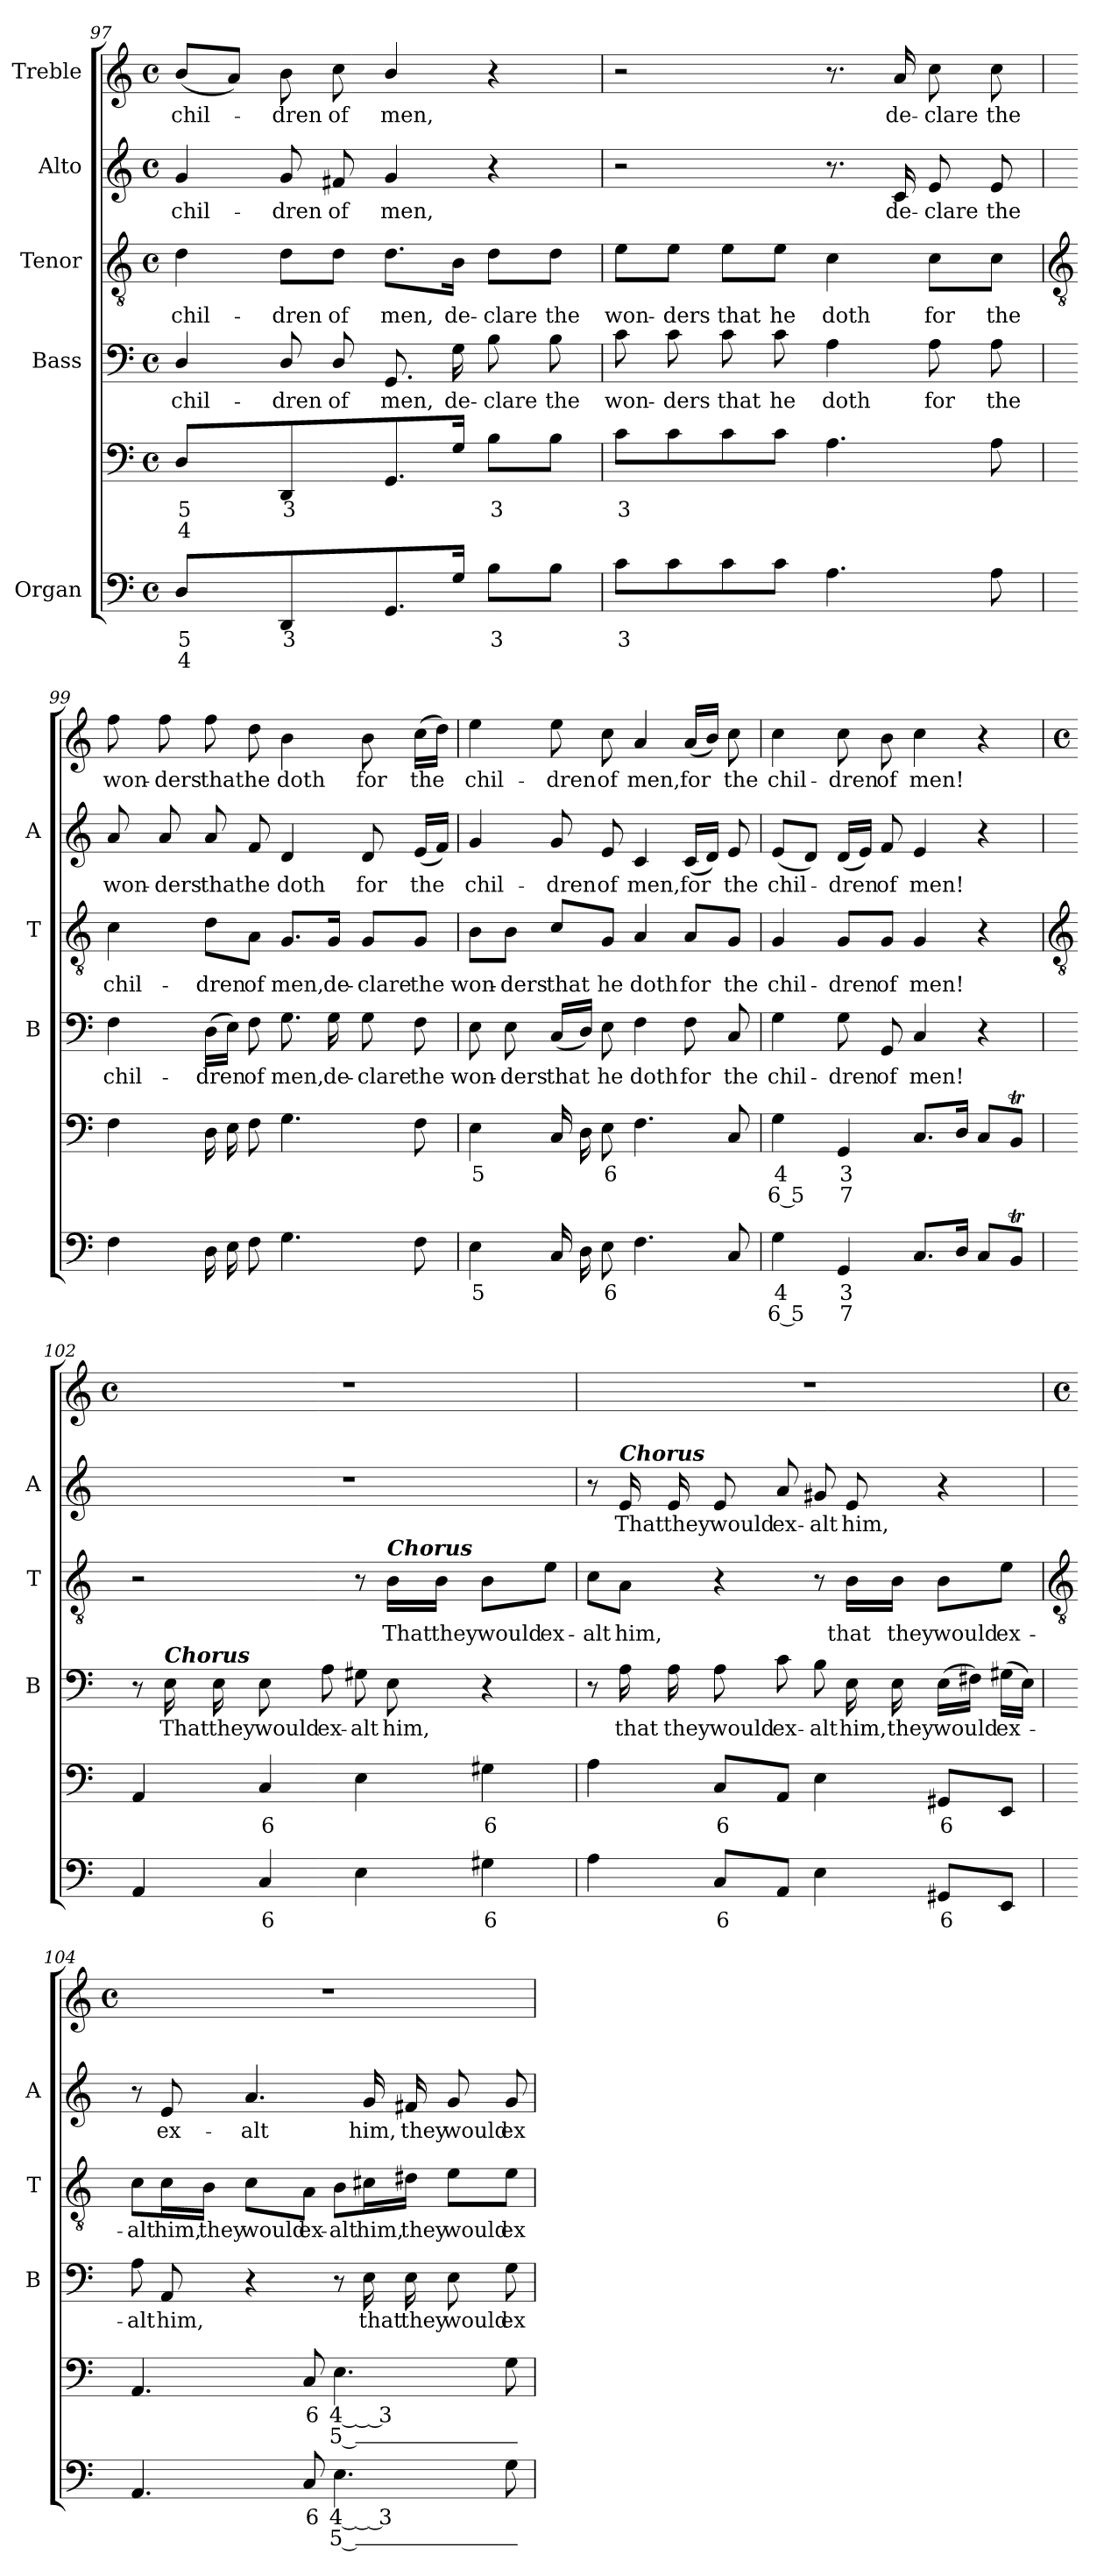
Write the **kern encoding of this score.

**kern	**text	**text	**kern	**text	**text	**kern	**text	**kern	**text	**kern	**text	**kern	**text
*part5	*part5	*part5	*part5	*part5	*part5	*part4	*part4	*part3	*part3	*part2	*part2	*part1	*part1
*staff6	*staff6	*staff6	*staff5	*staff5	*staff5	*staff4	*staff4	*staff3	*staff3	*staff2	*staff2	*staff1	*staff1
*I"Organ	*	*	*	*	*	*I"Bass	*	*I"Tenor	*	*I"Alto	*	*I"Treble	*
*	*	*	*	*	*	*I'B	*	*I'T	*	*I'A	*	*	*
*clefF4	*	*	*clefF4	*	*	*clefF4	*	*clefGv2	*	*clefG2	*	*clefG2	*
*k[]	*	*	*k[]	*	*	*k[]	*	*k[]	*	*k[]	*	*k[]	*
*C:	*	*	*C:	*	*	*C:	*	*C:	*	*C:	*	*C:	*
*M4/4	*	*	*M4/4	*	*	*M4/4	*	*M4/4	*	*M4/4	*	*M4/4	*
*met(c)	*	*	*met(c)	*	*	*met(c)	*	*met(c)	*	*met(c)	*	*met(c)	*
=97	=97	=97	=97	=97	=97	=97	=97	=97	=97	=97	=97	=97	=97
!	!LO:LY:b	!LO:LY:b	!	!LO:LY:b	!LO:LY:b	!	!LO:LY:b	!	!LO:LY:b	!	!LO:LY:b	!	!LO:LY:b
4D/	5	4	4D/	5	4	4D/	chil-	4d	chil-	4g	chil-	(<8bL	chil-
.	.	.	.	.	.	.	.	.	.	.	.	8aJ)	.
!	!LO:LY:b	!	!	!LO:LY:b	!	!	!LO:LY:b	!	!LO:LY:b	!	!LO:LY:b	!	!LO:LY:b
4DD	3	.	4DD	3	.	8D/	-dren	8d\L	-dren	8g	-dren	8b	dren
!	!	!	!	!	!	!	!LO:LY:b	!	!LO:LY:b	!	!LO:LY:b	!	!LO:LY:b
.	.	.	.	.	.	8D/	of	8d\J	of	8f#X	of	8cc	of
!	!	!	!	!	!	!	!LO:LY:b	!	!LO:LY:b	!	!LO:LY:b	!	!LO:LY:b
8.GG	.	.	8.GG	.	.	8.GG	men,	8.d\L	men,	4g	men,	4b/	men,
!	!	!	!	!	!	!	!LO:LY:b	!	!LO:LY:b	!	!	!	!
16GJ	.	.	16GJ	.	.	16G	de-	16B\Jk	de-	.	.	.	.
!	!LO:LY:b	!	!	!LO:LY:b	!	!	!LO:LY:b	!	!LO:LY:b	!	!	!	!
8BL	3	.	8BL	3	.	8B	-clare	8d\L	-clare	4r	.	4r	.
!	!	!	!	!	!	!	!LO:LY:b	!	!LO:LY:b	!	!	!	!
8BJ	.	.	8BJ	.	.	8B	the	8d\J	the	.	.	.	.
=98	=98	=98	=98	=98	=98	=98	=98	=98	=98	=98	=98	=98	=98
!	!LO:LY:b	!	!	!LO:LY:b	!	!	!LO:LY:b	!	!LO:LY:b	!	!	!	!
8cL	3	.	8cL	3	.	8c	won-	8e\L	won-	2r	.	2r	.
!	!	!	!	!	!	!	!LO:LY:b	!	!LO:LY:b	!	!	!	!
8c	.	.	8c	.	.	8c	-ders	8e\J	-ders	.	.	.	.
!	!	!	!	!	!	!	!LO:LY:b	!	!LO:LY:b	!	!	!	!
8c	.	.	8c	.	.	8c	that	8e\L	that	.	.	.	.
!	!	!	!	!	!	!	!LO:LY:b	!	!LO:LY:b	!	!	!	!
8cJ	.	.	8cJ	.	.	8c	he	8e\J	he	.	.	.	.
!	!	!	!	!	!	!	!LO:LY:b	!	!LO:LY:b	!	!	!	!
4.A	.	.	4.A	.	.	4A	doth	4c	doth	8.r	.	8.r	.
!	!	!	!	!	!	!	!	!	!	!	!LO:LY:b	!	!LO:LY:b
.	.	.	.	.	.	.	.	.	.	16c	de-	16a	de-
!	!	!	!	!	!	!	!LO:LY:b	!	!LO:LY:b	!	!LO:LY:b	!	!LO:LY:b
.	.	.	.	.	.	8A	for	8c\L	for	8e	-clare	8cc	-clare
!	!	!	!	!	!	!	!LO:LY:b	!	!LO:LY:b	!	!LO:LY:b	!	!LO:LY:b
8A	.	.	8A	.	.	8A	the	8c\J	the	8e	the	8cc	the
!!LO:LB:g=z
=99	=99	=99	=99	=99	=99	=99	=99	=99	=99	=99	=99	=99	=99
*	*	*	*	*	*	*	*	*clefGv2	*	*	*	*	*
!	!	!	!	!	!	!	!LO:LY:b	!	!LO:LY:b	!	!LO:LY:b	!	!LO:LY:b
4F	.	.	4F	.	.	4F	chil-	4c	chil-	8a	won-	8ff	won-
!	!	!	!	!	!	!	!	!	!	!	!LO:LY:b	!	!LO:LY:b
.	.	.	.	.	.	.	.	.	.	8a	-ders	8ff	-ders
!	!	!	!	!	!	!	!LO:LY:b	!	!LO:LY:b	!	!LO:LY:b	!	!LO:LY:b
16DLL	.	.	16DLL	.	.	(>16DLL	-dren	8d\L	-dren	8a	that	8ff	that
16E	.	.	16E	.	.	16EJJ)	.	.	.	.	.	.	.
!	!	!	!	!	!	!	!LO:LY:b	!	!LO:LY:b	!	!LO:LY:b	!	!LO:LY:b
8FJ	.	.	8FJ	.	.	8F	of	8A\J	of	8f	he	8dd	he
!	!	!	!	!	!	!	!LO:LY:b	!	!LO:LY:b	!	!LO:LY:b	!	!LO:LY:b
4.G	.	.	4.G	.	.	8.G	men,	8.G/L	men,	4d	doth	4b	doth
!	!	!	!	!	!	!	!LO:LY:b	!	!LO:LY:b	!	!	!	!
.	.	.	.	.	.	16G	de-	16G/Jk	de-	.	.	.	.
!	!	!	!	!	!	!	!LO:LY:b	!	!LO:LY:b	!	!LO:LY:b	!	!LO:LY:b
.	.	.	.	.	.	8G	-clare	8G/L	-clare	8d	for	8b	for
!	!	!	!	!	!	!	!LO:LY:b	!	!LO:LY:b	!	!LO:LY:b	!	!LO:LY:b
8F	.	.	8F	.	.	8F	the	8G/J	the	(<16eLL	the	(>16ccLL	the
.	.	.	.	.	.	.	.	.	.	16fJJ)	.	16ddJJ)	.
=100	=100	=100	=100	=100	=100	=100	=100	=100	=100	=100	=100	=100	=100
!	!LO:LY:b	!	!	!LO:LY:b	!	!	!LO:LY:b	!	!LO:LY:b	!	!LO:LY:b	!	!LO:LY:b
4E	5	.	4E	5	.	8E	won-	8B\L	won-	4g	chil-	4ee	chil-
!	!	!	!	!	!	!	!LO:LY:b	!	!LO:LY:b	!	!	!	!
.	.	.	.	.	.	8E	-ders	8B\J	-ders	.	.	.	.
!	!	!	!	!	!	!	!LO:LY:b	!	!LO:LY:b	!	!LO:LY:b	!	!LO:LY:b
16CLL	.	.	16CLL	.	.	(<16CLL	that	8c/L	that	8g	-dren	8ee	-dren
16D	.	.	16D	.	.	16DJJ)	.	.	.	.	.	.	.
!	!LO:LY:b	!	!	!LO:LY:b	!	!	!LO:LY:b	!	!LO:LY:b	!	!LO:LY:b	!	!LO:LY:b
8EJ	6	.	8EJ	6	.	8E	he	8G/J	he	8e	of	8cc	of
!	!	!	!	!	!	!	!LO:LY:b	!	!LO:LY:b	!	!LO:LY:b	!	!LO:LY:b
4.F	.	.	4.F	.	.	4F	doth	4A	doth	4c	men,	4a	men,
!	!	!	!	!	!	!	!LO:LY:b	!	!LO:LY:b	!	!LO:LY:b	!	!LO:LY:b
.	.	.	.	.	.	8F	for	8A/L	for	(<16cLL	for	(<16aLL	for
.	.	.	.	.	.	.	.	.	.	16dJJ)	.	16bJJ)	.
!	!	!	!	!	!	!	!LO:LY:b	!	!LO:LY:b	!	!LO:LY:b	!	!LO:LY:b
8C	.	.	8C	.	.	8C	the	8G/J	the	8e	the	8cc	the
=101	=101	=101	=101	=101	=101	=101	=101	=101	=101	=101	=101	=101	=101
!	!LO:LY:b	!LO:LY:b	!	!LO:LY:b	!LO:LY:b	!	!LO:LY:b	!	!LO:LY:b	!	!LO:LY:b	!	!LO:LY:b
4G	4	6 5	4G	4	6 5	4G	chil-	4G	chil-	(<8eL	chil-	4cc	chil-
.	.	.	.	.	.	.	.	.	.	8dJ)	.	.	.
!	!LO:LY:b	!LO:LY:b	!	!LO:LY:b	!LO:LY:b	!	!LO:LY:b	!	!LO:LY:b	!	!LO:LY:b	!	!LO:LY:b
4GG	3	7	4GG	3	7	8G	-dren	8G/L	-dren	(<16dLL	dren	8cc	-dren
.	.	.	.	.	.	.	.	.	.	16eJJ)	.	.	.
!	!	!	!	!	!	!	!LO:LY:b	!	!LO:LY:b	!	!LO:LY:b	!	!LO:LY:b
.	.	.	.	.	.	8GG	of	8G/J	of	8f	of	8b	of
!	!	!	!	!	!	!	!LO:LY:b	!	!LO:LY:b	!	!LO:LY:b	!	!LO:LY:b
8.CL	.	.	8.CL	.	.	4C	men!	4G	men!	4e	men!	4cc	men!
16DJ	.	.	16DJ	.	.	.	.	.	.	.	.	.	.
8CL	.	.	8CL	.	.	4r	.	4r	.	4r	.	4r	.
8BBtJ	.	.	8BBtJ	.	.	.	.	.	.	.	.	.	.
!!LO:LB:g=z
=102	=102	=102	=102	=102	=102	=102	=102	=102	=102	=102	=102	=102	=102
*	*	*	*	*	*	*	*	*clefGv2	*	*	*	*	*
*	*	*	*	*	*	*	*	*	*	*	*	*M4/4	*
*	*	*	*	*	*	*	*	*	*	*	*	*met(c)	*
4AA	.	.	4AA	.	.	8r	.	2r	.	1r	.	1r	.
!	!	!	!	!	!	!LO:TX:a:Bi:t=Chorus	!	!	!	!	!	!	!
!	!	!	!	!	!	!	!LO:LY:b	!	!	!	!	!	!
.	.	.	.	.	.	16E	That	.	.	.	.	.	.
!	!	!	!	!	!	!	!LO:LY:b	!	!	!	!	!	!
.	.	.	.	.	.	16E	they	.	.	.	.	.	.
!	!LO:LY:b	!	!	!LO:LY:b	!	!	!LO:LY:b	!	!	!	!	!	!
4C	6	.	4C	6	.	8E	would	.	.	.	.	.	.
!	!	!	!	!	!	!	!LO:LY:b	!	!	!	!	!	!
.	.	.	.	.	.	8A	ex-	.	.	.	.	.	.
!	!	!	!	!	!	!	!LO:LY:b	!	!	!	!	!	!
4E	.	.	4E	.	.	8G#X	-alt	8r	.	.	.	.	.
!	!	!	!	!	!	!	!	!LO:TX:a:Bi:t=Chorus	!	!	!	!	!
!	!	!	!	!	!	!	!LO:LY:b	!	!LO:LY:b	!	!	!	!
.	.	.	.	.	.	8E	him,	16B\LL	That	.	.	.	.
!	!	!	!	!	!	!	!	!	!LO:LY:b	!	!	!	!
.	.	.	.	.	.	.	.	16B\JJ	they	.	.	.	.
!	!LO:LY:b	!	!	!LO:LY:b	!	!	!	!	!LO:LY:b	!	!	!	!
4G#X	6	.	4G#X	6	.	4r	.	8B\L	would	.	.	.	.
!	!	!	!	!	!	!	!	!	!LO:LY:b	!	!	!	!
.	.	.	.	.	.	.	.	8e\J	ex-	.	.	.	.
=103	=103	=103	=103	=103	=103	=103	=103	=103	=103	=103	=103	=103	=103
!	!	!	!	!	!	!	!	!	!LO:LY:b	!	!	!	!
4A	.	.	4A	.	.	8r	.	8c\L	-alt	8r	.	1r	.
!	!	!	!	!	!	!	!	!	!	!LO:TX:a:Bi:t=Chorus	!	!	!
!	!	!	!	!	!	!	!LO:LY:b	!	!LO:LY:b	!	!LO:LY:b	!	!
.	.	.	.	.	.	16A	that	8A\J	him,	16e	That	.	.
!	!	!	!	!	!	!	!LO:LY:b	!	!	!	!LO:LY:b	!	!
.	.	.	.	.	.	16A	they	.	.	16e	they	.	.
!	!LO:LY:b	!	!	!LO:LY:b	!	!	!LO:LY:b	!	!	!	!LO:LY:b	!	!
8CL	6	.	8CL	6	.	8A	would	4r	.	8e	would	.	.
!	!	!	!	!	!	!	!LO:LY:b	!	!	!	!LO:LY:b	!	!
8AAJ	.	.	8AAJ	.	.	8c	ex-	.	.	8a	ex-	.	.
!	!	!	!	!	!	!	!LO:LY:b	!	!	!	!LO:LY:b	!	!
4E	.	.	4E	.	.	8B	-alt	8r	.	8g#X	-alt	.	.
!	!	!	!	!	!	!	!LO:LY:b	!	!LO:LY:b	!	!LO:LY:b	!	!
.	.	.	.	.	.	16E	him,	16B\LL	that	8e	him,	.	.
!	!	!	!	!	!	!	!LO:LY:b	!	!LO:LY:b	!	!	!	!
.	.	.	.	.	.	16E	they	16B\JJ	they	.	.	.	.
!	!LO:LY:b	!	!	!LO:LY:b	!	!	!LO:LY:b	!	!LO:LY:b	!	!	!	!
8GG#XL	6	.	8GG#XL	6	.	(>16ELL	would	8B\L	would	4r	.	.	.
.	.	.	.	.	.	16F#XJJ)	.	.	.	.	.	.	.
!	!	!	!	!	!	!	!LO:LY:b	!	!LO:LY:b	!	!	!	!
8EEJ	.	.	8EEJ	.	.	(>16G#XLL	ex-	8e\J	ex-	.	.	.	.
.	.	.	.	.	.	16EJJ)	.	.	.	.	.	.	.
!!LO:LB:g=z
=104	=104	=104	=104	=104	=104	=104	=104	=104	=104	=104	=104	=104	=104
*	*	*	*	*	*	*	*	*clefGv2	*	*	*	*	*
*	*	*	*	*	*	*	*	*	*	*	*	*M4/4	*
*	*	*	*	*	*	*	*	*	*	*	*	*met(c)	*
!	!	!	!	!	!	!	!LO:LY:b	!	!LO:LY:b	!	!	!	!
4.AA	.	.	4.AA	.	.	8A	alt	8c\L	-alt	8r	.	1r	.
!	!	!	!	!	!	!	!LO:LY:b	!	!LO:LY:b	!	!LO:LY:b	!	!
.	.	.	.	.	.	8AA	him,	16c\L	him,	8e	ex-	.	.
!	!	!	!	!	!	!	!	!	!LO:LY:b	!	!	!	!
.	.	.	.	.	.	.	.	16B\JJ	they	.	.	.	.
!	!	!	!	!	!	!	!	!	!LO:LY:b	!	!LO:LY:b	!	!
.	.	.	.	.	.	4r	.	8c\L	would	4.a	-alt	.	.
!	!LO:LY:b	!	!	!LO:LY:b	!	!	!	!	!LO:LY:b	!	!	!	!
8C	6	.	8C	6	.	.	.	8A\J	ex-	.	.	.	.
!	!LO:LY:b	!LO:LY:b	!	!LO:LY:b	!LO:LY:b	!	!	!	!LO:LY:b	!	!	!	!
4.E	4__ 3	5__	4.E	4__ 3	5__	8r	.	8B\L	-alt	.	.	.	.
!	!	!	!	!	!	!	!LO:LY:b	!	!LO:LY:b	!	!LO:LY:b	!	!
.	.	.	.	.	.	16E	that	16c#X\L	him,	16g	him,	.	.
!	!	!	!	!	!	!	!LO:LY:b	!	!LO:LY:b	!	!LO:LY:b	!	!
.	.	.	.	.	.	16E	they	16d#X\JJ	they	16f#X	they	.	.
!	!	!	!	!	!	!	!LO:LY:b	!	!LO:LY:b	!	!LO:LY:b	!	!
.	.	.	.	.	.	8E	would	8e\L	would	8g	would	.	.
!	!	!	!	!	!	!	!LO:LY:b	!	!LO:LY:b	!	!LO:LY:b	!	!
8G	.	.	8G	.	.	8G	ex-	8e\J	ex-	8g	ex-	.	.
=	=	=	=	=	=	=	=	=	=	=	=	=	=
*-	*-	*-	*-	*-	*-	*-	*-	*-	*-	*-	*-	*-	*-
